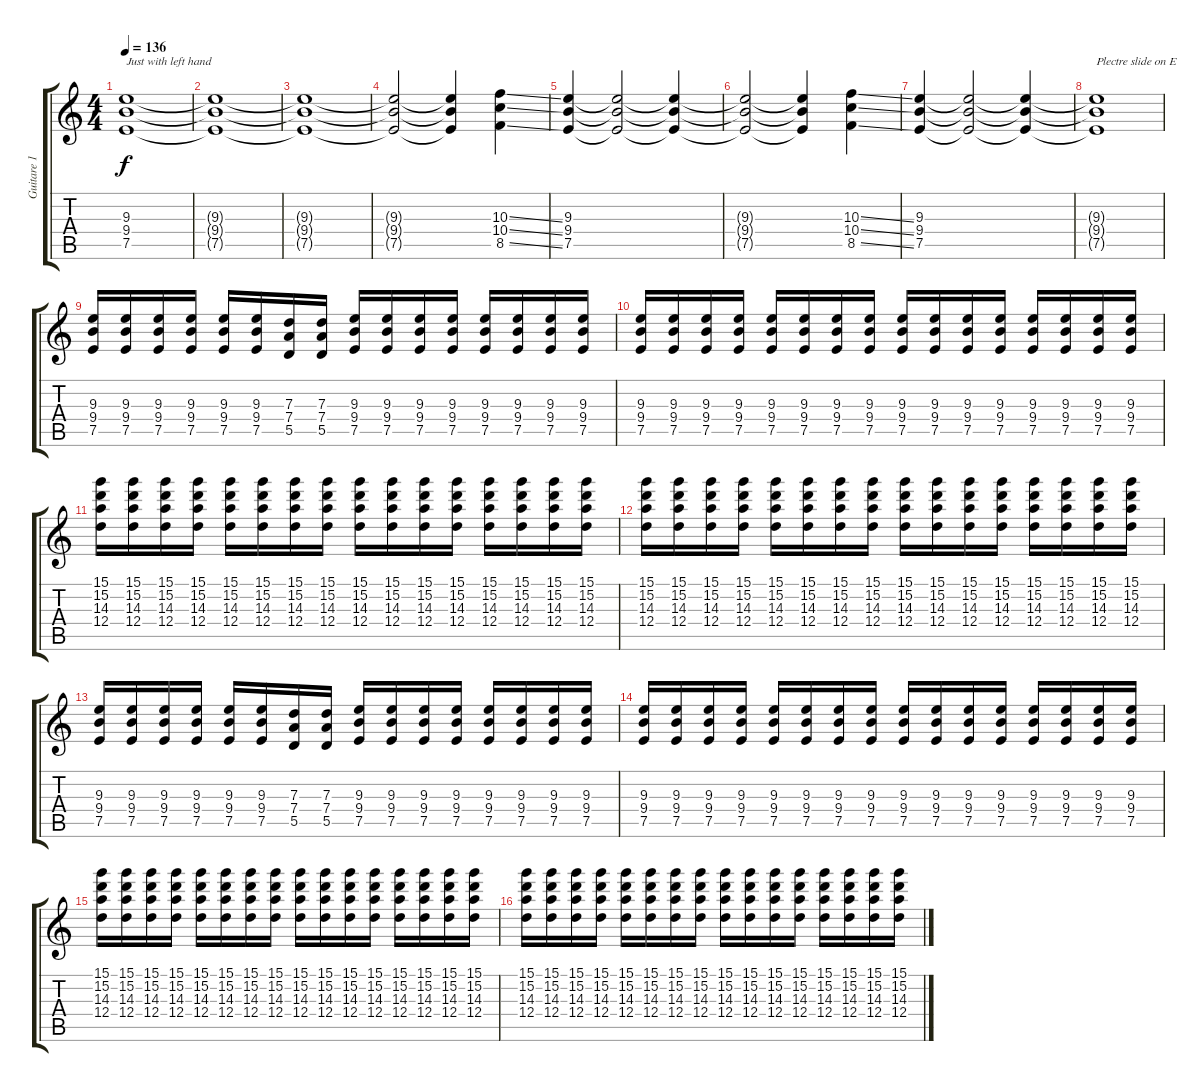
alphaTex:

\track ("Guitare 1" "Guitare 1") {instrument distortionguitar}
\staff {score tabs}
\tuning (E4 B3 G3 D3 A2 E2) {hide}
\ts (4 4)
\tempo 136
\clef g2
\ks c
(9.3 9.4 7.5).1{txt "Just with left hand" dy f} |
(9.3{t} 9.4{t} 7.5{t}).1 |
(9.3{t} 9.4{t} 7.5{t}).1 |
(9.3{t} 9.4{t} 7.5{t}).2 (9.3{t} 9.4{t} 7.5{t}).4 (10.3{ss} 10.4{ss} 8.5{ss}).4 |
(9.3 9.4 7.5).4 (9.3{t} 9.4{t} 7.5{t}).2 (9.3{t} 9.4{t} 7.5{t}).4 |
(9.3{t} 9.4{t} 7.5{t}).2 (9.3{t} 9.4{t} 7.5{t}).4 (10.3{ss} 10.4{ss} 8.5{ss}).4 |
(9.3 9.4 7.5).4 (9.3{t} 9.4{t} 7.5{t}).2 (9.3{t} 9.4{t} 7.5{t}).4 |
(9.3{t} 9.4{t} 7.5{t}).1{txt "Plectre slide on E"} |
(9.3 9.4 7.5).16 (9.3 9.4 7.5).16 (9.3 9.4 7.5).16 (9.3 9.4 7.5).16 (9.3 9.4 7.5).16 (9.3 9.4 7.5).16 (7.3 7.4 5.5).16 (7.3 7.4 5.5).16 (9.3 9.4 7.5).16 (9.3 9.4 7.5).16 (9.3 9.4 7.5).16 (9.3 9.4 7.5).16 (9.3 9.4 7.5).16 (9.3 9.4 7.5).16 (9.3 9.4 7.5).16 (9.3 9.4 7.5).16 |
(9.3 9.4 7.5).16 (9.3 9.4 7.5).16 (9.3 9.4 7.5).16 (9.3 9.4 7.5).16 (9.3 9.4 7.5).16 (9.3 9.4 7.5).16 (9.3 9.4 7.5).16 (9.3 9.4 7.5).16 (9.3 9.4 7.5).16 (9.3 9.4 7.5).16 (9.3 9.4 7.5).16 (9.3 9.4 7.5).16 (9.3 9.4 7.5).16 (9.3 9.4 7.5).16 (9.3 9.4 7.5).16 (9.3 9.4 7.5).16 |
(15.1 15.2 14.3 12.4).16 (15.1 15.2 14.3 12.4).16 (15.1 15.2 14.3 12.4).16 (15.1 15.2 14.3 12.4).16 (15.1 15.2 14.3 12.4).16 (15.1 15.2 14.3 12.4).16 (15.1 15.2 14.3 12.4).16 (15.1 15.2 14.3 12.4).16 (15.1 15.2 14.3 12.4).16 (15.1 15.2 14.3 12.4).16 (15.1 15.2 14.3 12.4).16 (15.1 15.2 14.3 12.4).16 (15.1 15.2 14.3 12.4).16 (15.1 15.2 14.3 12.4).16 (15.1 15.2 14.3 12.4).16 (15.1 15.2 14.3 12.4).16 |
(15.1 15.2 14.3 12.4).16 (15.1 15.2 14.3 12.4).16 (15.1 15.2 14.3 12.4).16 (15.1 15.2 14.3 12.4).16 (15.1 15.2 14.3 12.4).16 (15.1 15.2 14.3 12.4).16 (15.1 15.2 14.3 12.4).16 (15.1 15.2 14.3 12.4).16 (15.1 15.2 14.3 12.4).16 (15.1 15.2 14.3 12.4).16 (15.1 15.2 14.3 12.4).16 (15.1 15.2 14.3 12.4).16 (15.1 15.2 14.3 12.4).16 (15.1 15.2 14.3 12.4).16 (15.1 15.2 14.3 12.4).16 (15.1 15.2 14.3 12.4).16 |
(9.3 9.4 7.5).16 (9.3 9.4 7.5).16 (9.3 9.4 7.5).16 (9.3 9.4 7.5).16 (9.3 9.4 7.5).16 (9.3 9.4 7.5).16 (7.3 7.4 5.5).16 (7.3 7.4 5.5).16 (9.3 9.4 7.5).16 (9.3 9.4 7.5).16 (9.3 9.4 7.5).16 (9.3 9.4 7.5).16 (9.3 9.4 7.5).16 (9.3 9.4 7.5).16 (9.3 9.4 7.5).16 (9.3 9.4 7.5).16 |
(9.3 9.4 7.5).16 (9.3 9.4 7.5).16 (9.3 9.4 7.5).16 (9.3 9.4 7.5).16 (9.3 9.4 7.5).16 (9.3 9.4 7.5).16 (9.3 9.4 7.5).16 (9.3 9.4 7.5).16 (9.3 9.4 7.5).16 (9.3 9.4 7.5).16 (9.3 9.4 7.5).16 (9.3 9.4 7.5).16 (9.3 9.4 7.5).16 (9.3 9.4 7.5).16 (9.3 9.4 7.5).16 (9.3 9.4 7.5).16 |
(15.1 15.2 14.3 12.4).16 (15.1 15.2 14.3 12.4).16 (15.1 15.2 14.3 12.4).16 (15.1 15.2 14.3 12.4).16 (15.1 15.2 14.3 12.4).16 (15.1 15.2 14.3 12.4).16 (15.1 15.2 14.3 12.4).16 (15.1 15.2 14.3 12.4).16 (15.1 15.2 14.3 12.4).16 (15.1 15.2 14.3 12.4).16 (15.1 15.2 14.3 12.4).16 (15.1 15.2 14.3 12.4).16 (15.1 15.2 14.3 12.4).16 (15.1 15.2 14.3 12.4).16 (15.1 15.2 14.3 12.4).16 (15.1 15.2 14.3 12.4).16 |
(15.1 15.2 14.3 12.4).16 (15.1 15.2 14.3 12.4).16 (15.1 15.2 14.3 12.4).16 (15.1 15.2 14.3 12.4).16 (15.1 15.2 14.3 12.4).16 (15.1 15.2 14.3 12.4).16 (15.1 15.2 14.3 12.4).16 (15.1 15.2 14.3 12.4).16 (15.1 15.2 14.3 12.4).16 (15.1 15.2 14.3 12.4).16 (15.1 15.2 14.3 12.4).16 (15.1 15.2 14.3 12.4).16 (15.1 15.2 14.3 12.4).16 (15.1 15.2 14.3 12.4).16 (15.1 15.2 14.3 12.4).16 (15.1 15.2 14.3 12.4).16
